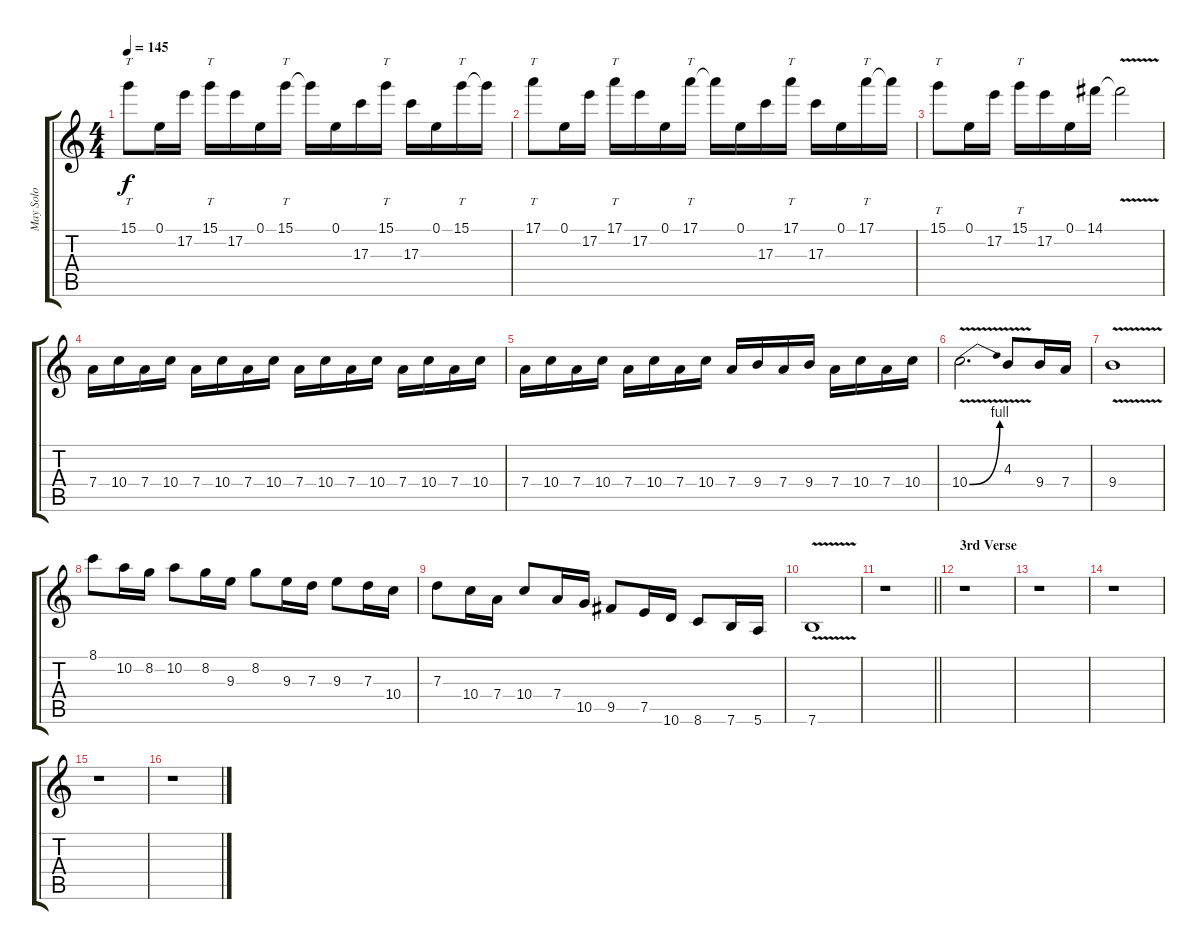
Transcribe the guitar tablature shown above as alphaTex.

\track ("May Solo" "May Solo") {instrument overdrivenguitar}
\staff {score tabs}
\tuning (E4 B3 G3 D3 A2 E2) {hide}
\ts (4 4)
\tempo 145
\clef g2
\ks c
15.1.8{tt dy f} 0.1.16 17.2.16 15.1.16{tt} 17.2.16 0.1.16 15.1.16{tt} 15.1{t}.16 0.1.16 17.3.16 15.1.16{tt} 17.3.16 0.1.16 15.1.16{tt} 15.1{t}.16 |
17.1.8{tt} 0.1.16 17.2.16 17.1.16{tt} 17.2.16 0.1.16 17.1.16{tt} 17.1{t}.16 0.1.16 17.3.16 17.1.16{tt} 17.3.16 0.1.16 17.1.16{tt} 17.1{t}.16 |
15.1.8{tt} 0.1.16 17.2.16 15.1.16{tt} 17.2.16 0.1.16 14.1.16 14.1{v t}.2 |
7.4.16 10.4.16 7.4.16 10.4.16 7.4.16 10.4.16 7.4.16 10.4.16 7.4.16 10.4.16 7.4.16 10.4.16 7.4.16 10.4.16 7.4.16 10.4.16 |
7.4.16 10.4.16 7.4.16 10.4.16 7.4.16 10.4.16 7.4.16 10.4.16 7.4.16 9.4.16 7.4.16 9.4.16 7.4.16 10.4.16 7.4.16 10.4.16 |
10.4{be (bend 0 0 60 4) v}.2{d} 4.3{v}.8 9.4.16 7.4.16 |
9.4{v}.1 |
8.1.8 10.2.16 8.2.16 10.2.8 8.2.16 9.3.16 8.2.8 9.3.16 7.3.16 9.3.8 7.3.16 10.4.16 |
7.3.8 10.4.16 7.4.16 10.4.8 7.4.16 10.5.16 9.5.8 7.5.16 10.6.16 8.6.8 7.6.16 5.6.16 |
7.6{v}.1 |
\barLineRight lightlight
r.1 |
\section ("" "3rd Verse")
r.1 |
r.1 |
r.1 |
r.1 |
r.1
